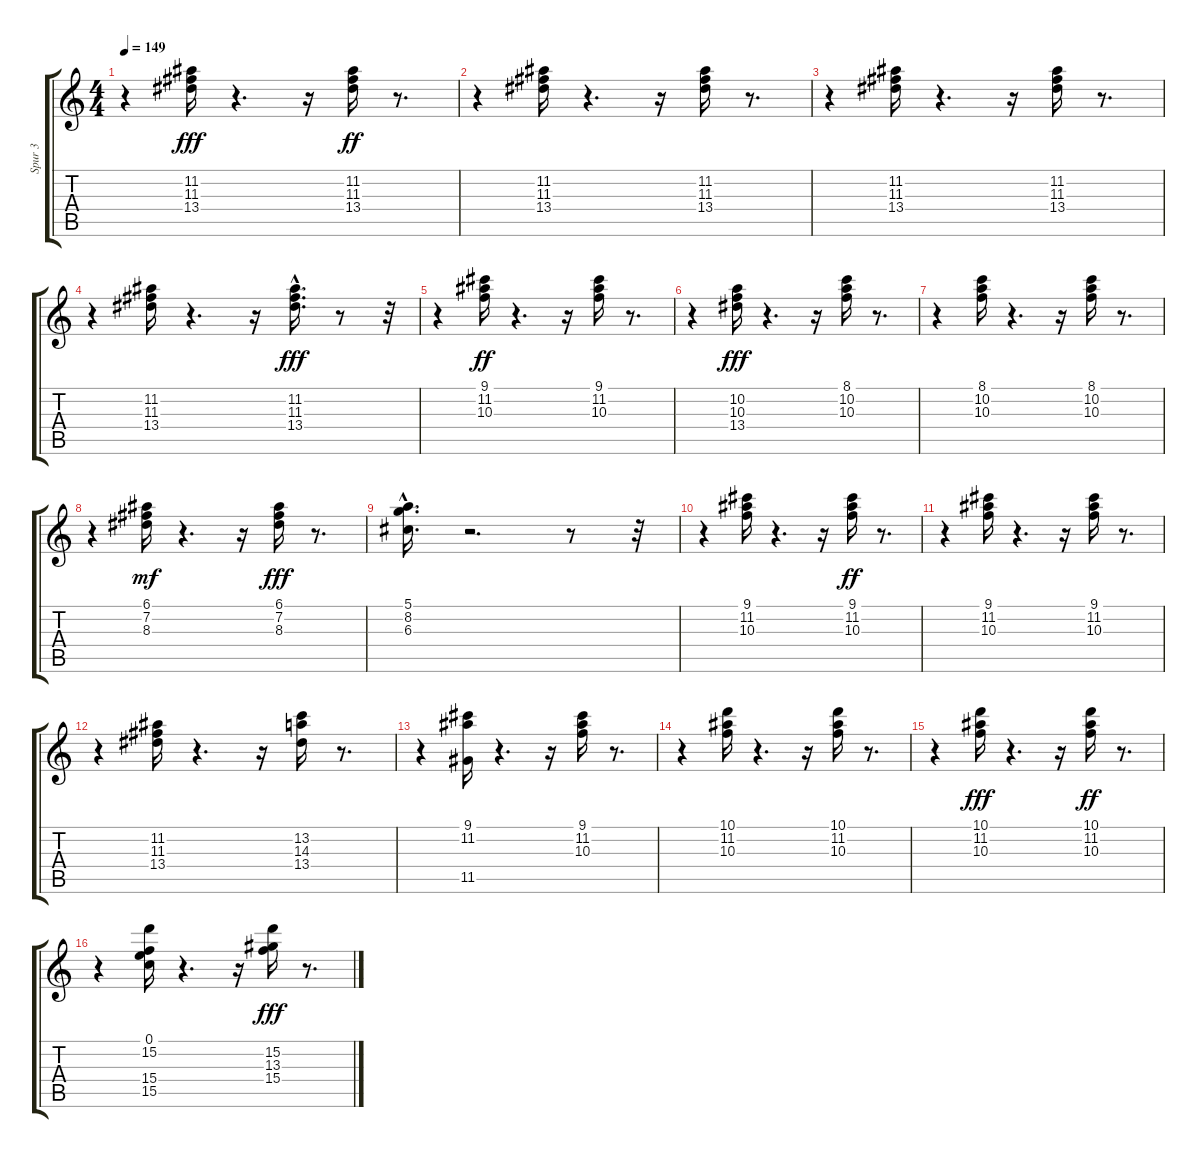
\track ("Spur 3" "Spur 3") {instrument acousticguitarnylon}
\staff {score tabs}
\tuning (E4 B3 G3 D3 A2 E2) {hide}
\ts (4 4)
\tempo 149
\clef g2
\ks c
r.4{dy fff} (11.2 11.3 13.4).16 r.4{d} r.16 (11.2 11.3 13.4).16{dy ff} r.8{d} |
r.4 (11.2 11.3 13.4).16 r.4{d} r.16 (11.2 11.3 13.4).16 r.8{d} |
r.4 (11.2 11.3 13.4).16 r.4{d} r.16 (11.2 11.3 13.4).16 r.8{d} |
r.4 (11.2 11.3 13.4).16 r.4{d} r.16 (11.2{hac} 11.3 13.4).16{d dy fff} r.8 r.32 |
r.4 (9.1 11.2 10.3).16{dy ff} r.4{d} r.16 (9.1 11.2 10.3).16 r.8{d} |
r.4 (10.2 10.3 13.4).16{dy fff} r.4{d} r.16 (8.1 10.2 10.3).16 r.8{d} |
r.4 (8.1 10.2 10.3).16 r.4{d} r.16 (8.1 10.2 10.3).16 r.8{d} |
r.4 (6.1 7.2 8.3).16{dy mf} r.4{d} r.16 (6.1 7.2 8.3).16{dy fff} r.8{d} |
(5.1{hac} 8.2{hac} 6.3{hac}).16{d} r.2{d} r.8 r.32 |
r.4 (9.1 11.2 10.3).16 r.4{d} r.16 (9.1 11.2 10.3).16{dy ff} r.8{d} |
r.4 (9.1 11.2 10.3).16 r.4{d} r.16 (9.1 11.2 10.3).16 r.8{d} |
r.4 (11.2 11.3 13.4).16 r.4{d} r.16 (13.2 14.3 13.4).16 r.8{d} |
r.4 (9.1 11.2 11.5).16 r.4{d} r.16 (9.1 11.2 10.3).16 r.8{d} |
r.4 (10.1 11.2 10.3).16 r.4{d} r.16 (10.1 11.2 10.3).16 r.8{d} |
r.4 (10.1 11.2 10.3).16{dy fff} r.4{d} r.16 (10.1 11.2 10.3).16{dy ff} r.8{d} |
r.4 (0.1 15.2 15.4 15.5).16 r.4{d} r.16 (15.2 13.3 15.4).16{dy fff} r.8{d}
